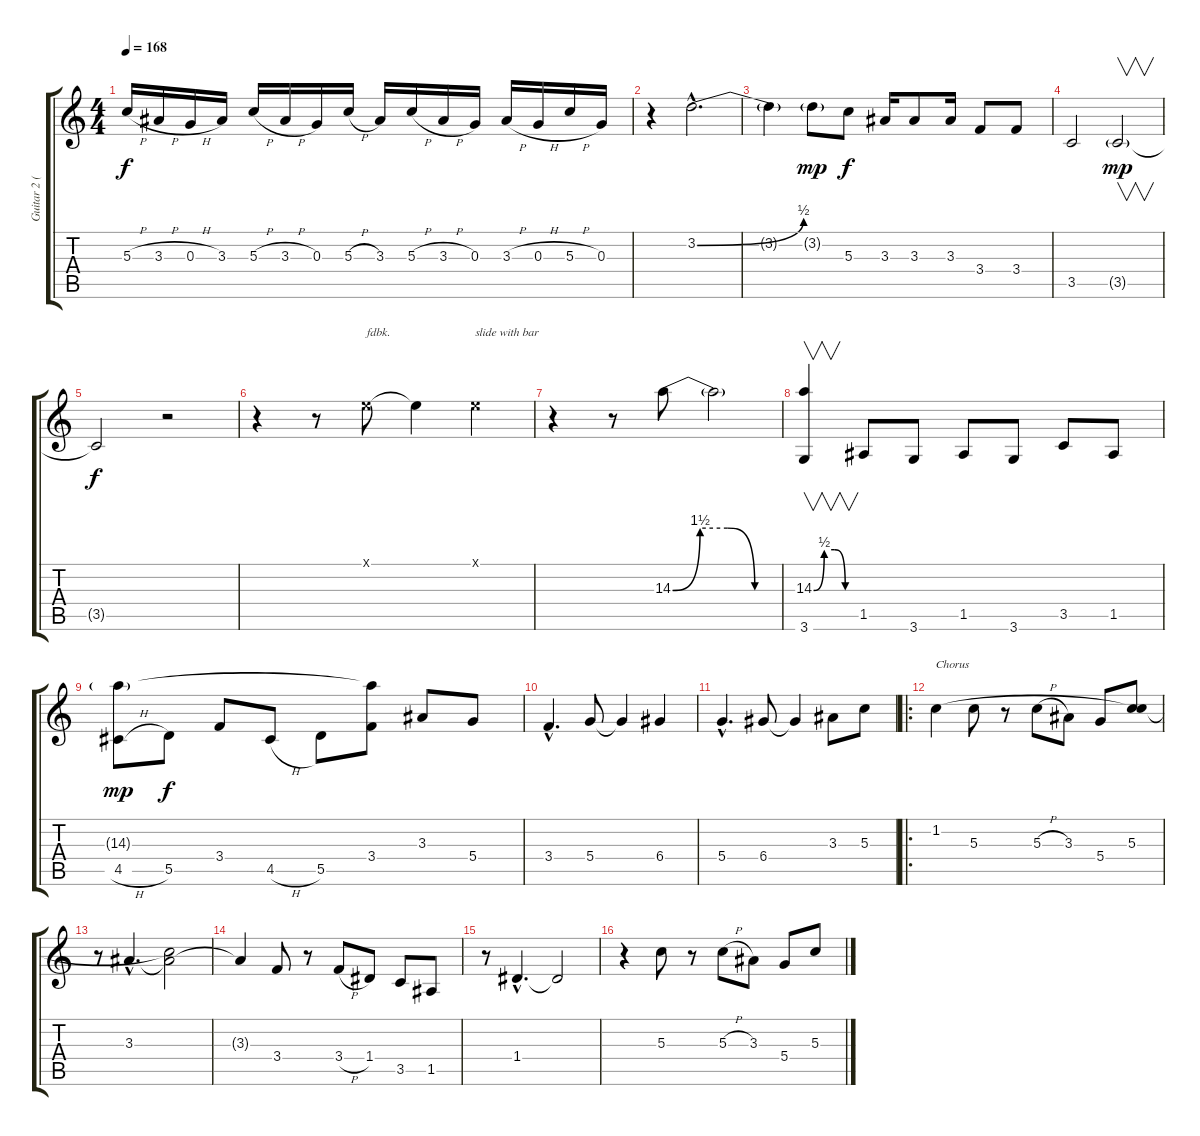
\track ("Guitar 2 (Solo + Fills)" "Guitar 2 (") {instrument distortionguitar}
\staff {score tabs}
\tuning (E4 B3 G3 D3 A2 E2) {hide}
\ts (4 4)
\tempo 168
\clef g2
\ks c
5.3{h}.16{dy f} 3.3{h}.16 0.3{h}.16 3.3.16 5.3{h}.16 3.3{h}.16 0.3.16 5.3{h}.16 3.3.16 5.3{h}.16 3.3{h}.16 0.3.16 3.3{h}.16 0.3{h}.16 5.3{h}.16 0.3.16 |
r.4 3.2{be (bend 0 0 60 2) hac}.2{d} |
3.2{t}.4 3.2{g}.8{dy mp} 5.3.8{dy f} 3.3.16 3.3.8 3.3.16 3.4.8 3.4.8 |
3.5.2 3.5{g}.2{v dy mp} |
3.5{t}.2{dy f} r.2 |
r.4 r.8 0.1{x}.8{txt "fdbk."} 0.1{t}.4 0.1{x}.4{txt "slide with bar"} |
r.4 r.8 14.3{be (custom 0 0 15 6 30 6 45 0 60 0)}.8 14.3{t}.2 |
(14.3{be (custom 0 0 15 2 30 2 45 0 60 0)} 3.6).4{v} 1.5.8 3.6.8 1.5.8 3.6.8 3.5.8 1.5.8 |
(14.3{g} 4.5{h}).8{dy mp} 5.5.8{dy f} 3.4.8 4.5{h}.8 5.5.8 (14.3{t} 3.4).8 3.3.8 5.4.8 |
3.4{hac}.4{d} 5.4.8 5.4{t}.4 6.4.4 |
5.4{hac}.4{d} 6.4.8 6.4{t}.4 3.3.8 5.3.8 |
\ro
1.2.4{txt "Chorus"} 5.3.8 r.8 5.3{h}.8 3.3.8 5.4.8 (1.2{t} 5.3).8 |
r.8 3.3{hac}.4{d} (1.2{t} 3.3{t}).2 |
3.3{t}.4 3.4.8 r.8 3.4{h}.8 1.4.8 3.5.8 1.5.8 |
r.8 1.4{hac}.4{d} 1.4{t}.2 |
r.4 5.3.8 r.8 5.3{h}.8 3.3.8 5.4.8 5.3.8
